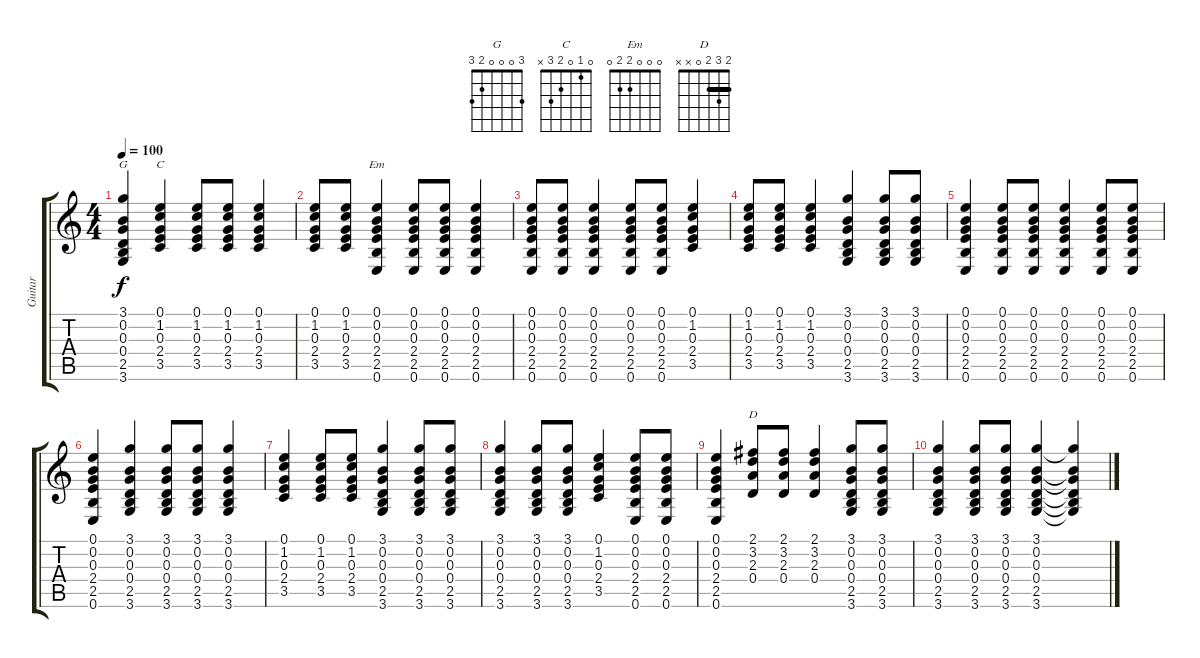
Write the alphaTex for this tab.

\track ("Guitar" "Guitar") {instrument electricguitarclean}
\staff {score tabs}
\tuning (E4 B3 G3 D3 A2 E2) {hide}
\chord ("G" 3 0 0 0 2 3)
\chord ("C" 0 1 0 2 3 x)
\chord ("Em" 0 0 0 2 2 0)
\chord ("D" 2 3 2 0 x x) {barre 2}
\ts (4 4)
\tempo 100
\clef g2
\ks c
(3.1 0.2 0.3 0.4 2.5 3.6).4{ch "G" dy f} (0.1 1.2 0.3 2.4 3.5).4{ch "C"} (0.1 1.2 0.3 2.4 3.5).8 (0.1 1.2 0.3 2.4 3.5).8 (0.1 1.2 0.3 2.4 3.5).4 |
(0.1 1.2 0.3 2.4 3.5).8 (0.1 1.2 0.3 2.4 3.5).8 (0.1 0.2 0.3 2.4 2.5 0.6).4{ch "Em"} (0.1 0.2 0.3 2.4 2.5 0.6).8 (0.1 0.2 0.3 2.4 2.5 0.6).8 (0.1 0.2 0.3 2.4 2.5 0.6).4 |
(0.1 0.2 0.3 2.4 2.5 0.6).8 (0.1 0.2 0.3 2.4 2.5 0.6).8 (0.1 0.2 0.3 2.4 2.5 0.6).4 (0.1 0.2 0.3 2.4 2.5 0.6).8 (0.1 0.2 0.3 2.4 2.5 0.6).8 (0.1 1.2 0.3 2.4 3.5).4 |
(0.1 1.2 0.3 2.4 3.5).8 (0.1 1.2 0.3 2.4 3.5).8 (0.1 1.2 0.3 2.4 3.5).4 (3.1 0.2 0.3 0.4 2.5 3.6).4 (3.1 0.2 0.3 0.4 2.5 3.6).8 (3.1 0.2 0.3 0.4 2.5 3.6).8 |
(0.1 0.2 0.3 2.4 2.5 0.6).4 (0.1 0.2 0.3 2.4 2.5 0.6).8 (0.1 0.2 0.3 2.4 2.5 0.6).8 (0.1 0.2 0.3 2.4 2.5 0.6).4 (0.1 0.2 0.3 2.4 2.5 0.6).8 (0.1 0.2 0.3 2.4 2.5 0.6).8 |
(0.1 0.2 0.3 2.4 2.5 0.6).4 (3.1 0.2 0.3 0.4 2.5 3.6).4 (3.1 0.2 0.3 0.4 2.5 3.6).8 (3.1 0.2 0.3 0.4 2.5 3.6).8 (3.1 0.2 0.3 0.4 2.5 3.6).4 |
(0.1 1.2 0.3 2.4 3.5).4 (0.1 1.2 0.3 2.4 3.5).8 (0.1 1.2 0.3 2.4 3.5).8 (3.1 0.2 0.3 0.4 2.5 3.6).4 (3.1 0.2 0.3 0.4 2.5 3.6).8 (3.1 0.2 0.3 0.4 2.5 3.6).8 |
(3.1 0.2 0.3 0.4 2.5 3.6).4 (3.1 0.2 0.3 0.4 2.5 3.6).8 (3.1 0.2 0.3 0.4 2.5 3.6).8 (0.1 1.2 0.3 2.4 3.5).4 (0.1 0.2 0.3 2.4 2.5 0.6).8 (0.1 0.2 0.3 2.4 2.5 0.6).8 |
(0.1 0.2 0.3 2.4 2.5 0.6).4 (2.1 3.2 2.3 0.4).8{ch "D"} (2.1 3.2 2.3 0.4).8 (2.1 3.2 2.3 0.4).4 (3.1 0.2 0.3 0.4 2.5 3.6).8 (3.1 0.2 0.3 0.4 2.5 3.6).8 |
(3.1 0.2 0.3 0.4 2.5 3.6).4 (3.1 0.2 0.3 0.4 2.5 3.6).8 (3.1 0.2 0.3 0.4 2.5 3.6).8 (3.1 0.2 0.3 0.4 2.5 3.6).4 (3.1{t} 0.2{t} 0.3{t} 0.4{t} 2.5{t} 3.6{t}).4
